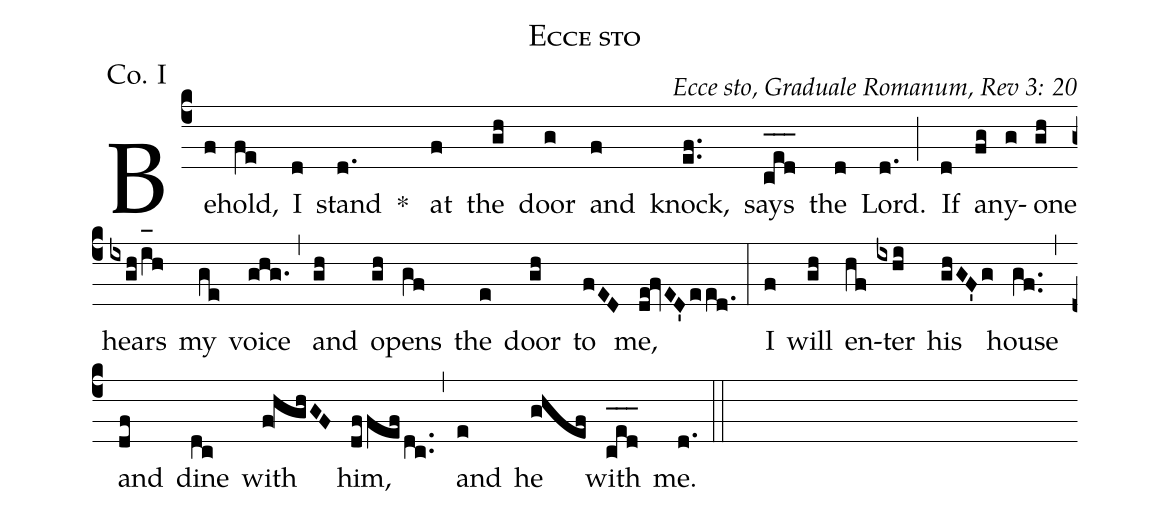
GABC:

name: Ecce sto;
office-part: Communio;
mode: 1;
annotation: Co. I;
commentary: Ecce sto, Graduale Romanum, Rev 3: 20;
%%
(c4)Be(f)hold,(fe) I(d) stand(d.) * () at(f) the(gh) door(g) and(f) knock,(ef..)
says(c_[oh:h]e_[oh:h]d_[oh:h]) the(d) Lord.(d.) (;)
   If(d) an(fg)y(g)one(gh) hears(ixgh/i_[oh:h]h) my(ge) voice(ghg.) (,)
and(gh) o(gh)pens(gf) the(e) door(gh) to(fED) me,(de!fvED'eed.) (:)
   I(f) will(gh) en(hf)ter(ixhi) his(ghGF'g) house(gf..) (,) and(df) dine(dc) with(f!hghGF) him,(dffef/dc..) (,)
and(e) he(ghef) with(c_[oh:h]e_[oh:h]d_[oh:h]) me.(d.) (::)
